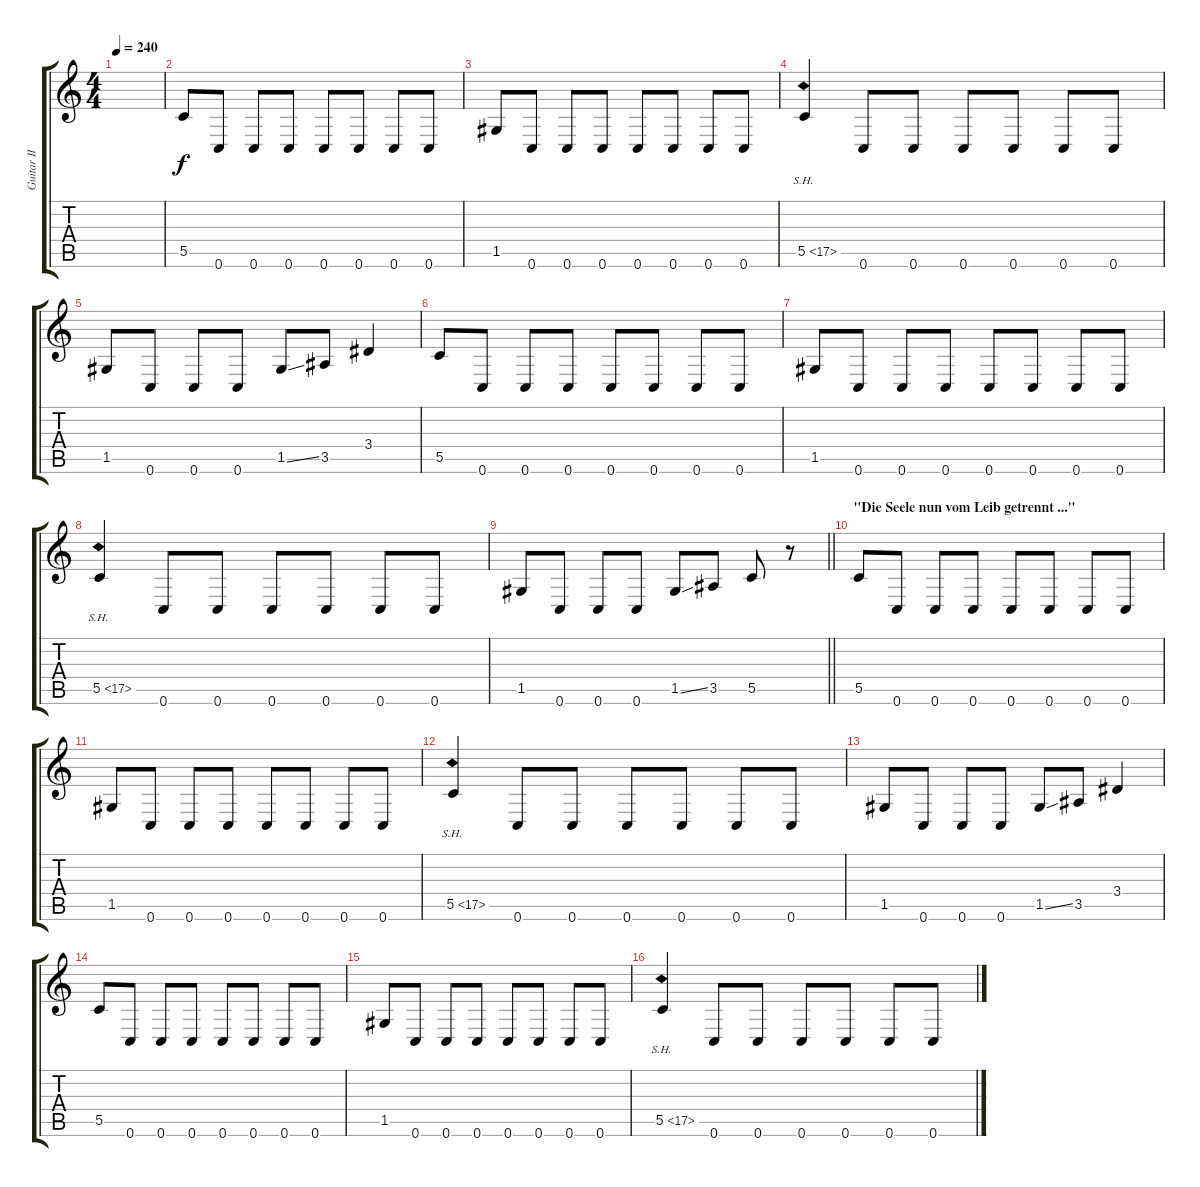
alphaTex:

\track ("Guitar II" "Guitar II") {instrument distortionguitar}
\staff {score tabs}
\tuning (D4 A3 F3 C3 G2 C2) {hide}
\ts (4 4)
\tempo 240
\clef g2
\ks c
|
5.5.8 0.6.8 0.6.8 0.6.8 0.6.8 0.6.8 0.6.8 0.6.8 |
1.5.8 0.6.8 0.6.8 0.6.8 0.6.8 0.6.8 0.6.8 0.6.8 |
5.5{sh 12}.4 0.6.8 0.6.8 0.6.8 0.6.8 0.6.8 0.6.8 |
1.5.8 0.6.8 0.6.8 0.6.8 1.5{ss}.8 3.5.8 3.4.4 |
5.5.8 0.6.8 0.6.8 0.6.8 0.6.8 0.6.8 0.6.8 0.6.8 |
1.5.8 0.6.8 0.6.8 0.6.8 0.6.8 0.6.8 0.6.8 0.6.8 |
5.5{sh 12}.4 0.6.8 0.6.8 0.6.8 0.6.8 0.6.8 0.6.8 |
\barLineRight lightlight
1.5.8 0.6.8 0.6.8 0.6.8 1.5{ss}.8 3.5.8 5.5.8 r.8 |
\section ("" "\"Die Seele nun vom Leib getrennt ...\"")
5.5.8 0.6.8 0.6.8 0.6.8 0.6.8 0.6.8 0.6.8 0.6.8 |
1.5.8 0.6.8 0.6.8 0.6.8 0.6.8 0.6.8 0.6.8 0.6.8 |
5.5{sh 12}.4 0.6.8 0.6.8 0.6.8 0.6.8 0.6.8 0.6.8 |
1.5.8 0.6.8 0.6.8 0.6.8 1.5{ss}.8 3.5.8 3.4.4 |
5.5.8 0.6.8 0.6.8 0.6.8 0.6.8 0.6.8 0.6.8 0.6.8 |
1.5.8 0.6.8 0.6.8 0.6.8 0.6.8 0.6.8 0.6.8 0.6.8 |
5.5{sh 12}.4 0.6.8 0.6.8 0.6.8 0.6.8 0.6.8 0.6.8
